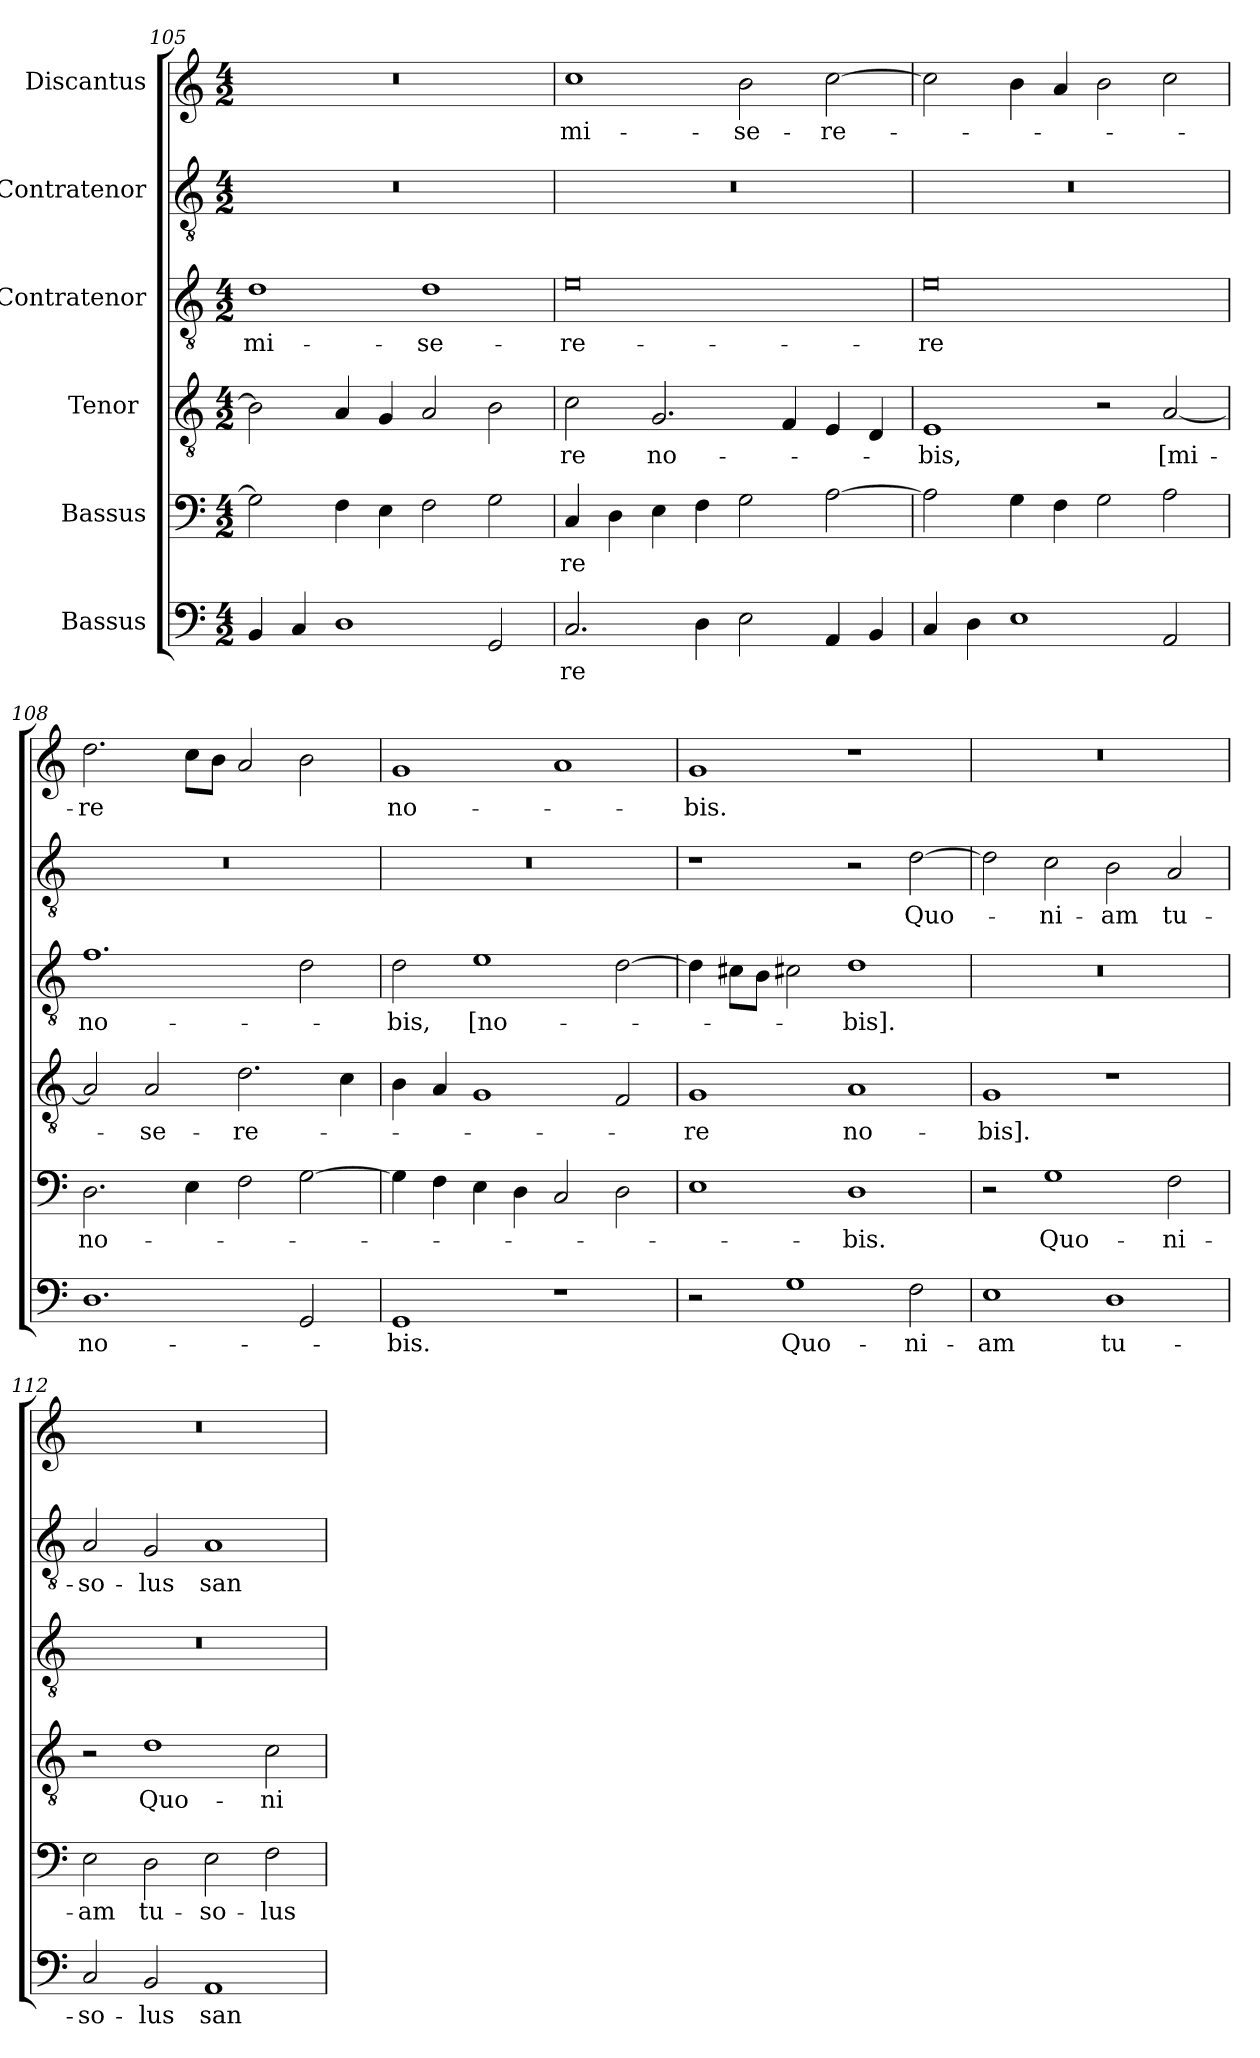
**kern	**text	**kern	**text	**kern	**text	**kern	**text	**kern	**text	**kern	**text
*part6	*part6	*part5	*part5	*part4	*part4	*part3	*part3	*part2	*part2	*part1	*part1
*staff6	*staff6	*staff5	*staff5	*staff4	*staff4	*staff3	*staff3	*staff2	*staff2	*staff1	*staff1
*I"Bassus	*	*I"Bassus	*	*I"Tenor 	*	*I"Contratenor	*	*I"Contratenor	*	*I"Discantus	*
*clefF4	*	*clefF4	*	*clefGv2	*	*clefGv2	*	*clefGv2	*	*clefG2	*
*k[]	*	*k[]	*	*k[]	*	*k[]	*	*k[]	*	*k[]	*
*M4/2	*	*M4/2	*	*M4/2	*	*M4/2	*	*M4/2	*	*M4/2	*
=105	=105	=105	=105	=105	=105	=105	=105	=105	=105	=105	=105
4BB/	.	2G\]	.	2B\]	.	1d\	mi-	0r	.	0r	.
4C/	.	.	.	.	.	.	.	.	.	.	.
1D\	.	4F\	.	4A/	.	.	.	.	.	.	.
.	.	4E\	.	4G/	.	.	.	.	.	.	.
.	.	2F\	.	2A/	.	1d\	-se-	.	.	.	.
2GG/	.	2G\	.	2B\	.	.	.	.	.	.	.
=106	=106	=106	=106	=106	=106	=106	=106	=106	=106	=106	=106
2.C/	-re	4C/	-re	2c\	-re	0e\	-re-	0r	.	1cc\	mi-
.	.	4D\	.	.	.	.	.	.	.	.	.
.	.	4E\	.	2.G/	no-	.	.	.	.	.	.
4D\	.	4F\	.	.	.	.	.	.	.	.	.
2E\	.	2G\	.	.	.	.	.	.	.	2b\	-se-
.	.	.	.	4F/	.	.	.	.	.	.	.
4AA/	.	[2A\	.	4E/	.	.	.	.	.	[2cc\	-re-
4BB/	.	.	.	4D/	.	.	.	.	.	.	.
=107	=107	=107	=107	=107	=107	=107	=107	=107	=107	=107	=107
4C/	.	2A\]	.	1E/	-bis,	0e\	-re	0r	.	2cc\]	.
4D\	.	.	.	.	.	.	.	.	.	.	.
1E\	.	4G\	.	.	.	.	.	.	.	4b\	.
.	.	4F\	.	.	.	.	.	.	.	4a/	.
.	.	2G\	.	2r	.	.	.	.	.	2b\	.
2AA/	.	2A\	.	[2A/	[mi-	.	.	.	.	2cc\	.
=108	=108	=108	=108	=108	=108	=108	=108	=108	=108	=108	=108
1.D\	no-	2.D\	no-	2A/]	.	1.f\	no-	0r	.	2.dd\	-re
.	.	.	.	2A/	-se-	.	.	.	.	.	.
.	.	4E\	.	.	.	.	.	.	.	8cc\L	.
.	.	.	.	.	.	.	.	.	.	8b\J	.
.	.	2F\	.	2.d\	-re-	.	.	.	.	2a/	.
2GG/	.	[2G\	.	.	.	2d\	.	.	.	2b\	.
.	.	.	.	4c\	.	.	.	.	.	.	.
=109	=109	=109	=109	=109	=109	=109	=109	=109	=109	=109	=109
1GG/	-bis.	4G\]	.	4B\	.	2d\	-bis,	0r	.	1g/	no-
.	.	4F\	.	4A/	.	.	.	.	.	.	.
.	.	4E\	.	1G/	.	1e\	[no-	.	.	.	.
.	.	4D\	.	.	.	.	.	.	.	.	.
1r	.	2C/	.	.	.	.	.	.	.	1a/	.
.	.	2D\	.	2F/	.	[2d\	.	.	.	.	.
=110	=110	=110	=110	=110	=110	=110	=110	=110	=110	=110	=110
2r	.	1E\	.	1G/	-re	4d\]	.	1r	.	1g/	-bis.
.	.	.	.	.	.	8c#X\L	.	.	.	.	.
.	.	.	.	.	.	8B\J	.	.	.	.	.
1G\	Quo-	.	.	.	.	2c#X\	.	.	.	.	.
.	.	1D\	-bis.	1A/	no-	1d\	-bis].	2r	.	1r	.
2F\	-ni-	.	.	.	.	.	.	[2d\	Quo-	.	.
=111	=111	=111	=111	=111	=111	=111	=111	=111	=111	=111	=111
1E\	-am	2r	.	1G/	-bis].	0r	.	2d\]	.	0r	.
.	.	1G\	Quo-	.	.	.	.	2c\	-ni-	.	.
1D\	tu-	.	.	1r	.	.	.	2B\	-am	.	.
.	.	2F\	-ni-	.	.	.	.	2A/	tu-	.	.
=112	=112	=112	=112	=112	=112	=112	=112	=112	=112	=112	=112
2C/	so-	2E\	-am	2r	.	0r	.	2A/	so-	0r	.
2BB/	-lus	2D\	tu-	1d\	Quo-	.	.	2G/	-lus	.	.
1AA/	san-	2E\	so-	.	.	.	.	1A/	san-	.	.
.	.	2F\	-lus	2c\	-ni-	.	.	.	.	.	.
=	=	=	=	=	=	=	=	=	=	=	=
*-	*-	*-	*-	*-	*-	*-	*-	*-	*-	*-	*-
